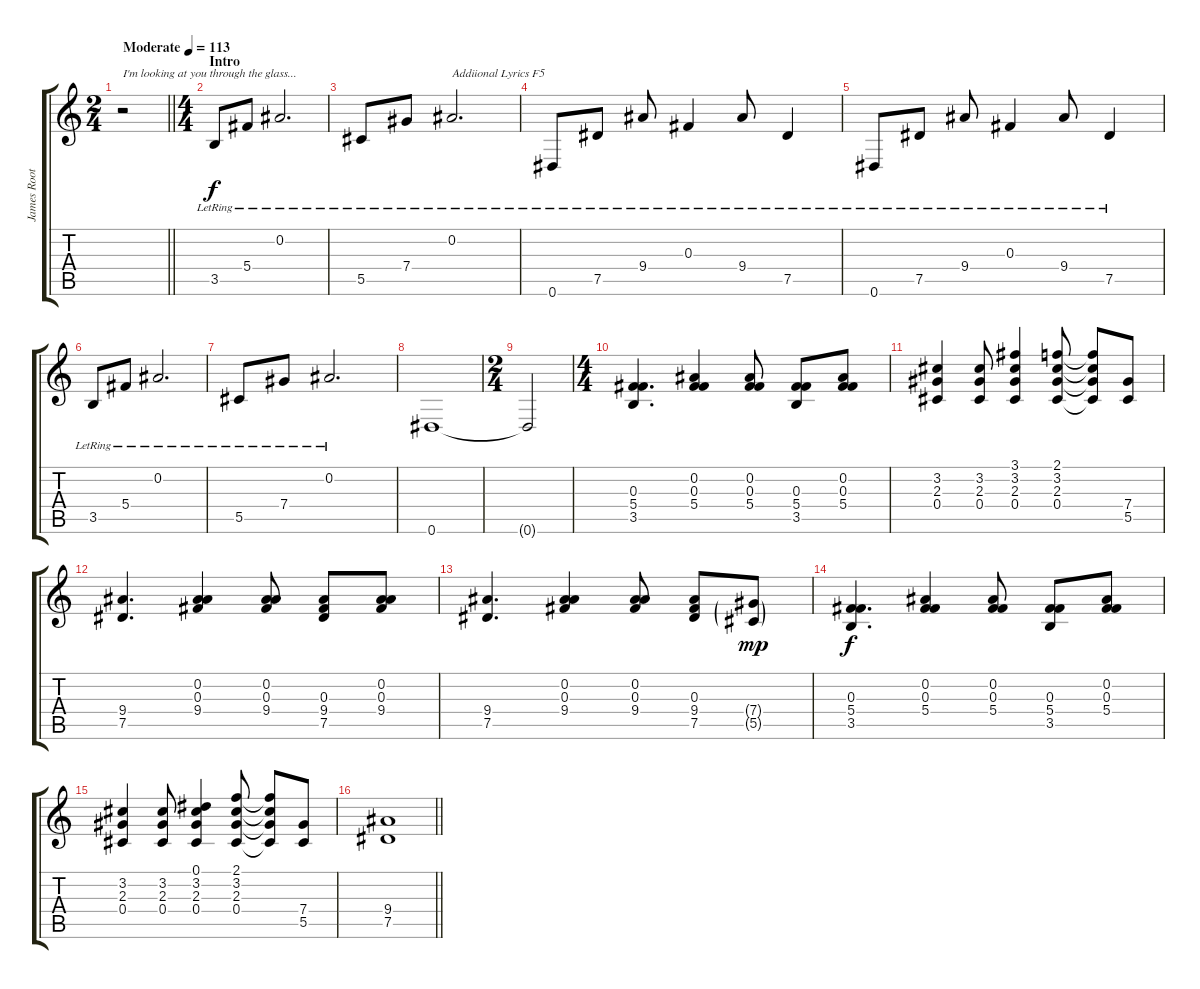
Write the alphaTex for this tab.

\track ("James Root" "James Root") {instrument acousticguitarsteel}
\staff {score tabs}
\tuning (Eb4 Bb3 Gb3 Db3 Ab2 Eb2) {hide}
\ts (2 4)
\tempo (113 "Moderate")
\clef g2
\barLineRight lightlight
\ks c
r.2{txt "I'm looking at you through the glass..." dy f instrument acousticguitarsteel} |
\ts (4 4)
\section ("" "Intro")
3.5{lr}.8 5.4{lr}.8 0.2{lr}.2{d} |
5.5{lr}.8 7.4{lr}.8 0.2{lr}.2{d txt "Addiional Lyrics F5"} |
0.6{lr}.8 7.5{lr}.8 9.4{lr}.8 0.3{lr}.4 9.4{lr}.8 7.5{lr}.4 |
0.6{lr}.8 7.5{lr}.8 9.4{lr}.8 0.3{lr}.4 9.4{lr}.8 7.5{lr}.4 |
3.5{lr}.8 5.4{lr}.8 0.2{lr}.2{d} |
5.5{lr}.8 7.4{lr}.8 0.2{lr}.2{d} |
0.6.1 |
\ts (2 4)
0.6{t}.2 |
\ts (4 4)
(0.3 5.4 3.5).4{d} (0.2 0.3 5.4).4 (0.2 0.3 5.4).8 (0.3 5.4 3.5).8 (0.2 0.3 5.4).8 |
(3.2 2.3 0.4).4 (3.2 2.3 0.4).8 (3.1 3.2 2.3 0.4).4 (2.1 3.2 2.3 0.4).8 (2.1{t} 3.2{t} 2.3{t} 0.4{t}).8 (7.4 5.5).8 |
(9.4 7.5).4{d} (0.2 0.3 9.4).4 (0.2 0.3 9.4).8 (0.3 9.4 7.5).8 (0.2 0.3 9.4).8 |
(9.4 7.5).4{d} (0.2 0.3 9.4).4 (0.2 0.3 9.4).8 (0.3 9.4 7.5).8 (7.4{g} 5.5{g}).8{dy mp} |
(0.3 5.4 3.5).4{d dy f} (0.2 0.3 5.4).4 (0.2 0.3 5.4).8 (0.3 5.4 3.5).8 (0.2 0.3 5.4).8 |
(3.2 2.3 0.4).4 (3.2 2.3 0.4).8 (0.1 3.2 2.3 0.4).4 (2.1 3.2 2.3 0.4).8 (2.1{t} 3.2{t} 2.3{t} 0.4{t}).8 (7.4 5.5).8 |
\barLineRight lightlight
(9.4 7.5).1
